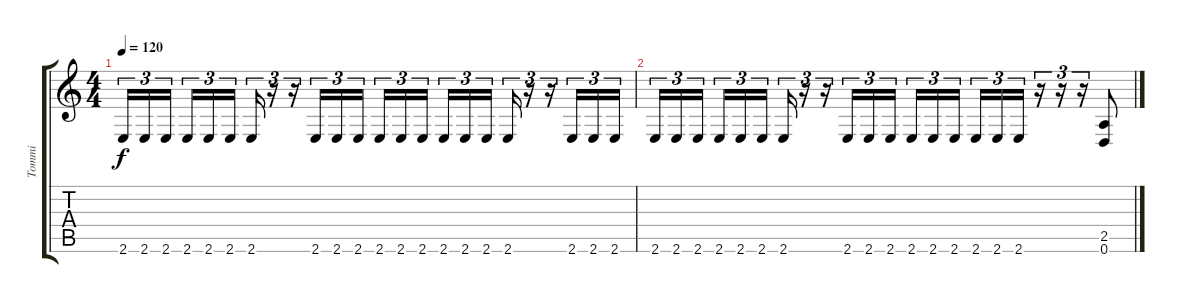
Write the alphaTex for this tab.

\track ("Tommi" "Tommi") {instrument distortionguitar}
\staff {score tabs}
\tuning (D4 A3 F3 C3 G2 D2) {hide}
\ts (4 4)
\tempo 120
\clef g2
\ks c
2.6.16{tu (3 2) dy f} 2.6.16{tu (3 2)} 2.6.16{tu (3 2) beam splitsecondary} 2.6.16{tu (3 2)} 2.6.16{tu (3 2)} 2.6.16{tu (3 2)} 2.6.16{tu (3 2)} r.16{tu (3 2)} r.16{tu (3 2)} 2.6.16{tu (3 2)} 2.6.16{tu (3 2)} 2.6.16{tu (3 2)} 2.6.16{tu (3 2)} 2.6.16{tu (3 2)} 2.6.16{tu (3 2) beam splitsecondary} 2.6.16{tu (3 2)} 2.6.16{tu (3 2)} 2.6.16{tu (3 2)} 2.6.16{tu (3 2)} r.16{tu (3 2)} r.16{tu (3 2)} 2.6.16{tu (3 2)} 2.6.16{tu (3 2)} 2.6.16{tu (3 2)} |
2.6.16{tu (3 2)} 2.6.16{tu (3 2)} 2.6.16{tu (3 2) beam splitsecondary} 2.6.16{tu (3 2)} 2.6.16{tu (3 2)} 2.6.16{tu (3 2)} 2.6.16{tu (3 2)} r.16{tu (3 2)} r.16{tu (3 2)} 2.6.16{tu (3 2)} 2.6.16{tu (3 2)} 2.6.16{tu (3 2)} 2.6.16{tu (3 2)} 2.6.16{tu (3 2)} 2.6.16{tu (3 2) beam splitsecondary} 2.6.16{tu (3 2)} 2.6.16{tu (3 2)} 2.6.16{tu (3 2)} r.16{tu (3 2)} r.16{tu (3 2)} r.16{tu (3 2)} (2.5 0.6).8
